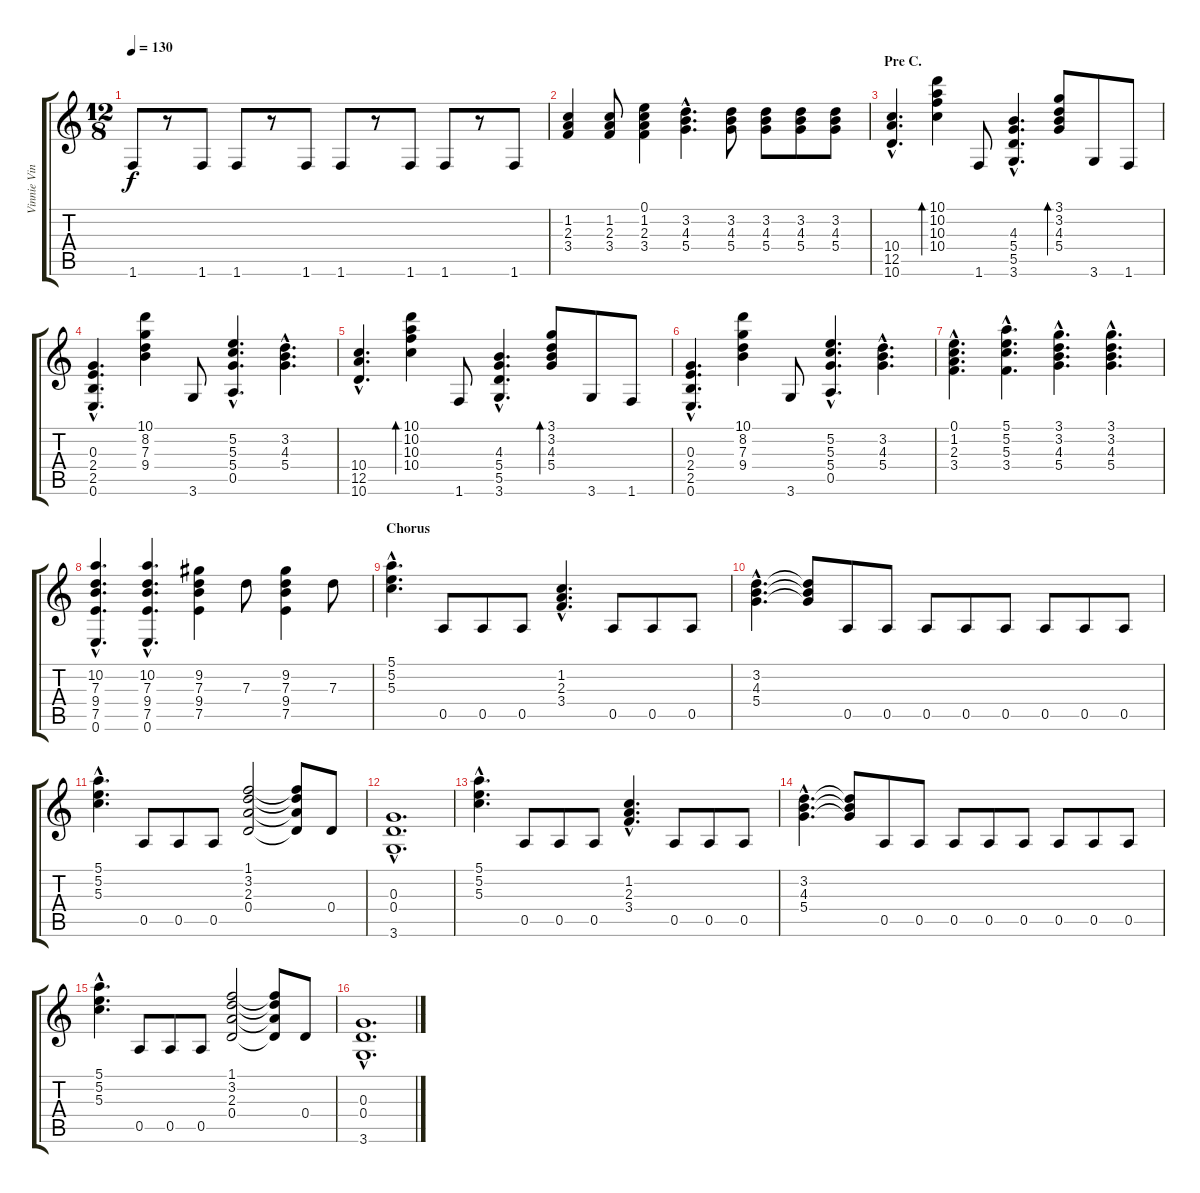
\track ("Vinnie Vincent - rhythm guitar 1" "Vinnie Vin") {instrument distortionguitar}
\staff {score tabs}
\tuning (E4 B3 G3 D3 A2 E2) {hide}
\ts (12 8)
\tempo 130
\clef g2
\ks c
1.6.8{dy f volume 9} r.8 1.6.8 1.6.8 r.8 1.6.8 1.6.8 r.8 1.6.8 1.6.8 r.8 1.6.8 |
(1.2 2.3 3.4).4 (1.2 2.3 3.4).8 (0.1 1.2 2.3 3.4).4 (3.2{hac} 4.3{hac} 5.4{hac}).4{d} (3.2 4.3 5.4).8 (3.2 4.3 5.4).8 (3.2 4.3 5.4).8 (3.2 4.3 5.4).8 |
\section ("" "Pre C.")
(10.4{hac} 12.5{hac} 10.6{hac}).4{d volume 11} (10.1 10.2 10.3 10.4).4{bd 120} 1.6.8 (4.3{hac} 5.4{hac} 5.5{hac} 3.6{hac}).4{d} (3.1 3.2 4.3 5.4).8{bd 120} 3.6.8 1.6.8 |
(0.3{hac} 2.4{hac} 2.5{hac} 0.6{hac}).4{d} (10.1 8.2 7.3 9.4).4 3.6.8 (5.2{hac} 5.3{hac} 5.4{hac} 0.5{hac}).4{d} (3.2{hac} 4.3{hac} 5.4{hac}).4{d} |
(10.4{hac} 12.5{hac} 10.6{hac}).4{d volume 11} (10.1 10.2 10.3 10.4).4{bd 120} 1.6.8 (4.3{hac} 5.4{hac} 5.5{hac} 3.6{hac}).4{d} (3.1 3.2 4.3 5.4).8{bd 120} 3.6.8 1.6.8 |
(0.3{hac} 2.4{hac} 2.5{hac} 0.6{hac}).4{d} (10.1 8.2 7.3 9.4).4 3.6.8 (5.2{hac} 5.3{hac} 5.4{hac} 0.5{hac}).4{d} (3.2{hac} 4.3{hac} 5.4{hac}).4{d} |
(0.1{hac} 1.2{hac} 2.3{hac} 3.4{hac}).4{d} (5.1{hac} 5.2{hac} 5.3{hac} 3.4{hac}).4{d} (3.1{hac} 3.2{hac} 4.3{hac} 5.4{hac}).4{d} (3.1{hac} 3.2{hac} 4.3{hac} 5.4{hac}).4{d} |
(10.2{hac} 7.3{hac} 9.4{hac} 7.5{hac} 0.6{hac}).4{d} (10.2{hac} 7.3{hac} 9.4{hac} 7.5{hac} 0.6{hac}).4{d} (9.2 7.3 9.4 7.5).4 7.3.8 (9.2 7.3 9.4 7.5).4 7.3.8 |
\section ("" "Chorus")
(5.1{hac} 5.2{hac} 5.3{hac}).4{d volume 15} 0.5.8 0.5.8 0.5.8 (1.2{hac} 2.3{hac} 3.4{hac}).4{d} 0.5.8 0.5.8 0.5.8 |
(3.2{hac} 4.3{hac} 5.4{hac}).4{d} (3.2{t} 4.3{t} 5.4{t}).8 0.5.8 0.5.8 0.5.8 0.5.8 0.5.8 0.5.8 0.5.8 0.5.8 |
(5.1{hac} 5.2{hac} 5.3{hac}).4{d} 0.5.8 0.5.8 0.5.8 (1.1 3.2 2.3 0.4).2 (1.1{t} 3.2{t} 2.3{t} 0.4{t}).8 0.4.8 |
(0.3{hac} 0.4{hac} 3.6{hac}).1{d} |
(5.1{hac} 5.2{hac} 5.3{hac}).4{d volume 15} 0.5.8 0.5.8 0.5.8 (1.2{hac} 2.3{hac} 3.4{hac}).4{d} 0.5.8 0.5.8 0.5.8 |
(3.2{hac} 4.3{hac} 5.4{hac}).4{d} (3.2{t} 4.3{t} 5.4{t}).8 0.5.8 0.5.8 0.5.8 0.5.8 0.5.8 0.5.8 0.5.8 0.5.8 |
(5.1{hac} 5.2{hac} 5.3{hac}).4{d} 0.5.8 0.5.8 0.5.8 (1.1 3.2 2.3 0.4).2 (1.1{t} 3.2{t} 2.3{t} 0.4{t}).8 0.4.8 |
(0.3{hac} 0.4{hac} 3.6{hac}).1{d}
